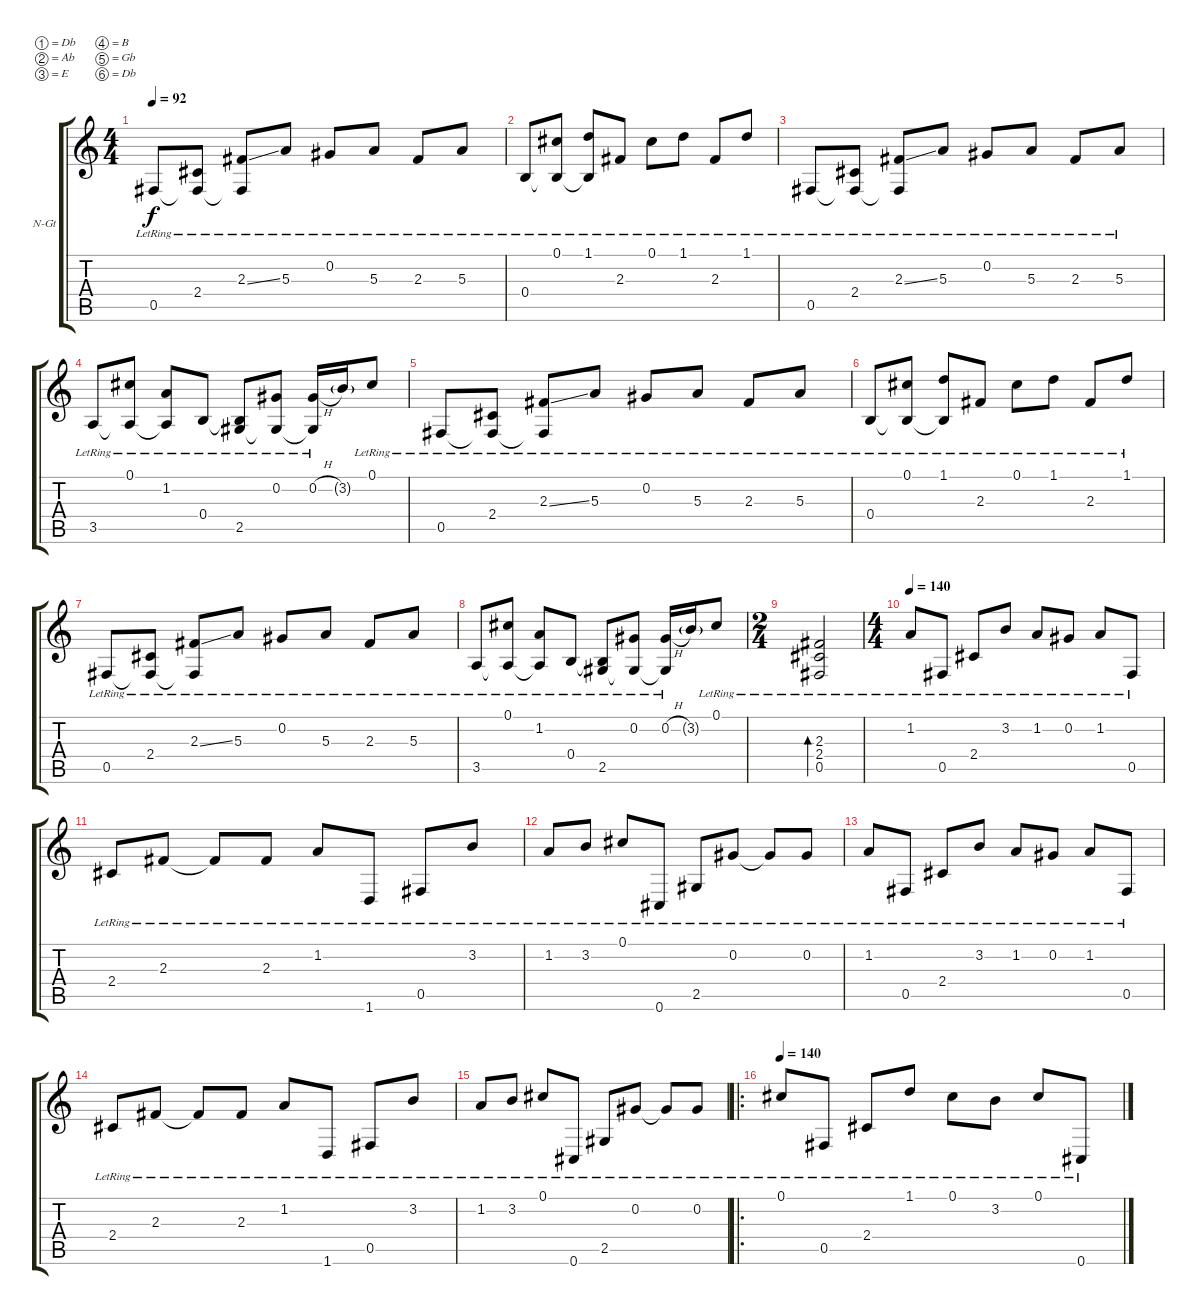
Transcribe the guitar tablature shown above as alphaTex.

\bracketExtendMode groupsimilarinstruments
\firstSystemTrackNameOrientation horizontal
\otherSystemsTrackNameOrientation horizontal
\track ("Acoustic Guitar 1" "N-Gt") {instrument acousticguitarnylon}
\staff {score tabs}
\tuning (Db4 Ab3 E3 B2 Gb2 Db2)
\ts (4 4)
\tempo 92
\clef g2
\ks c
0.5{lr}.8{dy f instrument acousticguitarnylon} (2.4{lr} 0.5{lr t}).8 (2.3{ss} 0.5{lr t}).8 5.3{lr}.8 0.2{lr}.8 5.3{lr}.8 2.3{lr}.8 5.3{lr}.8 |
0.4{lr}.8 (0.1{lr} 0.4{lr t}).8 (1.1{lr} 0.4{lr t}).8 2.3{lr}.8 0.1{lr}.8 1.1{lr}.8 2.3{lr}.8 1.1{lr}.8 |
0.5{lr}.8 (2.4{lr} 0.5{lr t}).8 (2.3{ss} 0.5{lr t}).8 5.3{lr}.8 0.2{lr}.8 5.3{lr}.8 2.3{lr}.8 5.3{lr}.8 |
3.5{lr}.8 (0.1{lr} 3.5{lr t}).8 (1.2{lr} 3.5{lr t}).8 0.4{lr}.8 (0.4{lr t} 2.5{lr}).8 (0.2{lr} 2.5{lr t}).8 (0.2{h} 2.5{lr t}).16 3.2{g}.16 0.1{lr}.8 |
0.5{lr}.8 (2.4{lr} 0.5{lr t}).8 (2.3{ss} 0.5{lr t}).8 5.3{lr}.8 0.2{lr}.8 5.3{lr}.8 2.3{lr}.8 5.3{lr}.8 |
0.4{lr}.8 (0.1{lr} 0.4{lr t}).8 (1.1{lr} 0.4{lr t}).8 2.3{lr}.8 0.1{lr}.8 1.1{lr}.8 2.3{lr}.8 1.1{lr}.8 |
0.5{lr}.8 (2.4{lr} 0.5{lr t}).8 (2.3{ss} 0.5{lr t}).8 5.3{lr}.8 0.2{lr}.8 5.3{lr}.8 2.3{lr}.8 5.3{lr}.8 |
3.5{lr}.8 (0.1{lr} 3.5{lr t}).8 (1.2{lr} 3.5{lr t}).8 0.4{lr}.8 (0.4{lr t} 2.5{lr}).8 (0.2{lr} 2.5{lr t}).8 (0.2{h} 2.5{lr t}).16 3.2{g}.16 0.1{lr}.8 |
\ts (2 4)
(2.3{lr} 2.4{lr} 0.5{lr}).2{bd 60} |
\ts (4 4)
\tempo 140
1.2{lr}.8 0.5{lr}.8 2.4{lr}.8 3.2{lr}.8 1.2{lr}.8 0.2{lr}.8 1.2{lr}.8 0.5{lr}.8 |
2.4{lr}.8 2.3{lr}.8 2.3{lr t}.8 2.3{lr}.8 1.2{lr}.8 1.6{lr}.8 0.5{lr}.8 3.2{lr}.8 |
1.2{lr}.8 3.2{lr}.8 0.1{lr}.8 0.6{lr}.8 2.5{lr}.8 0.2{lr}.8 0.2{lr t}.8 0.2{lr}.8 |
1.2{lr}.8 0.5{lr}.8 2.4{lr}.8 3.2{lr}.8 1.2{lr}.8 0.2{lr}.8 1.2{lr}.8 0.5{lr}.8 |
2.4{lr}.8 2.3{lr}.8 2.3{lr t}.8 2.3{lr}.8 1.2{lr}.8 1.6{lr}.8 0.5{lr}.8 3.2{lr}.8 |
1.2{lr}.8 3.2{lr}.8 0.1{lr}.8 0.6{lr}.8 2.5{lr}.8 0.2{lr}.8 0.2{lr t}.8 0.2{lr}.8 |
\ro
\tempo 140
0.1{lr}.8 0.5{lr}.8 2.4{lr}.8 1.1{lr}.8 0.1{lr}.8 3.2{lr}.8 0.1{lr}.8 0.6{lr}.8
